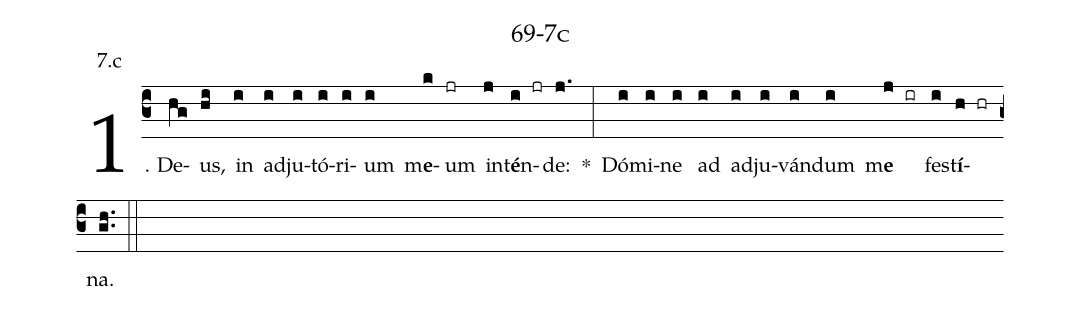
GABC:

name: 69-7c;
annotation: 7.c;
%%
(c3)1. De(hg)us,(hi) in(i) ad(i)ju(i)tó(i)ri(i)um(i) m<b>e</b>(k)um(jr) in(j)t<b>é</b>n(i jr)de:(j.) *(:) Dó(i)mi(i)ne(i) ad(i) ad(i)ju(i)ván(i)dum(i) m<b>e</b>(j ir) fes(i)t<b>í</b>(h hr)na.(gh..) (::)
